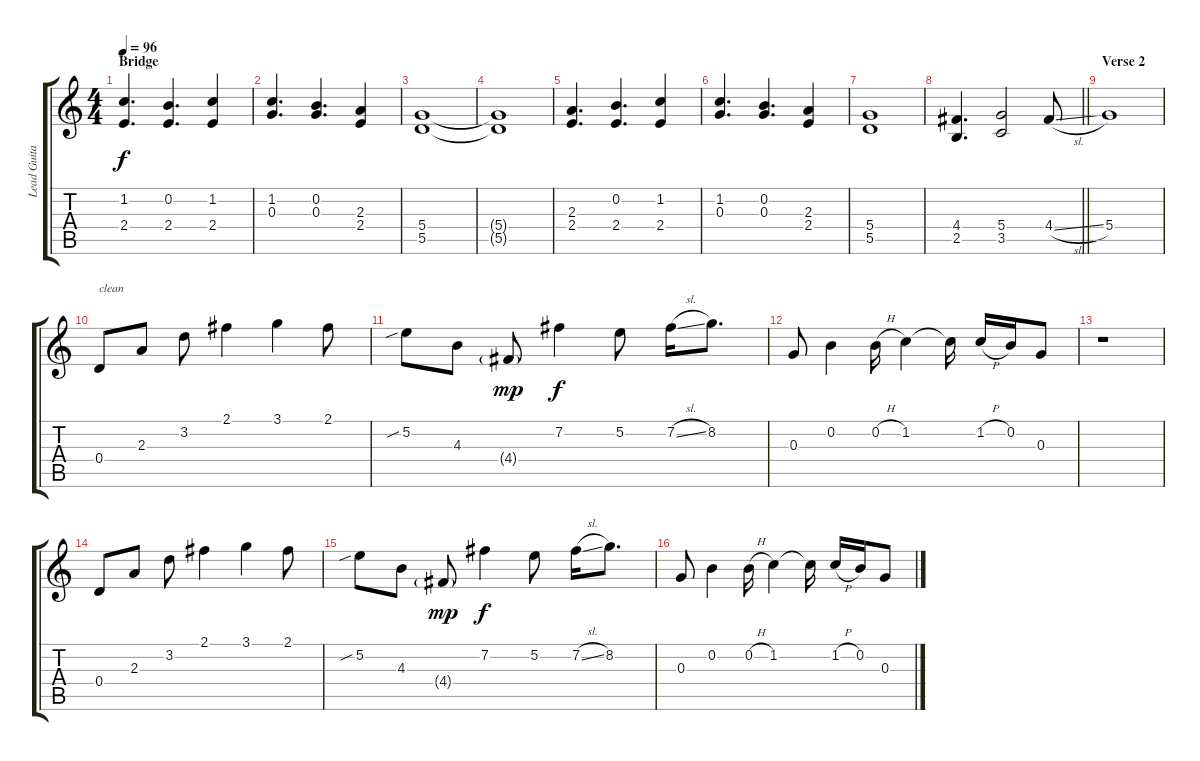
\track ("Lead Guitar" "Lead Guita") {instrument overdrivenguitar}
\staff {score tabs}
\tuning (E4 B3 G3 D3 A2 E2) {hide}
\ts (4 4)
\section ("" "Bridge")
\tempo 96
\clef g2
\ks c
(1.2 2.4).4{d dy f} (0.2 2.4).4{d} (1.2 2.4).4 |
(1.2 0.3).4{d} (0.2 0.3).4{d} (2.3 2.4).4 |
(5.4 5.5).1 |
(5.4{t} 5.5{t}).1 |
(2.3 2.4).4{d} (0.2 2.4).4{d} (1.2 2.4).4 |
(1.2 0.3).4{d} (0.2 0.3).4{d} (2.3 2.4).4 |
(5.4 5.5).1 |
\barLineRight lightlight
(4.4 2.5).4{d} (5.4 3.5).2 4.4{sl}.8 |
\section ("" "Verse 2")
5.4.1 |
0.4.8{txt "clean" instrument electricguitarclean} 2.3.8 3.2.8 2.1.4 3.1.4 2.1.8 |
5.2{sib}.8 4.3.8 4.4{g}.8{dy mp} 7.2.4{dy f} 5.2.8 7.2{sl}.16 8.2.8{d} |
0.3.8 0.2.4 0.2{h}.16 1.2.4 1.2{t}.16 1.2{h}.16 0.2.16 0.3.8 |
r.1 |
0.4.8 2.3.8 3.2.8 2.1.4 3.1.4 2.1.8 |
5.2{sib}.8 4.3.8 4.4{g}.8{dy mp} 7.2.4{dy f} 5.2.8 7.2{sl}.16 8.2.8{d} |
0.3.8 0.2.4 0.2{h}.16 1.2.4 1.2{t}.16 1.2{h}.16 0.2.16 0.3.8
